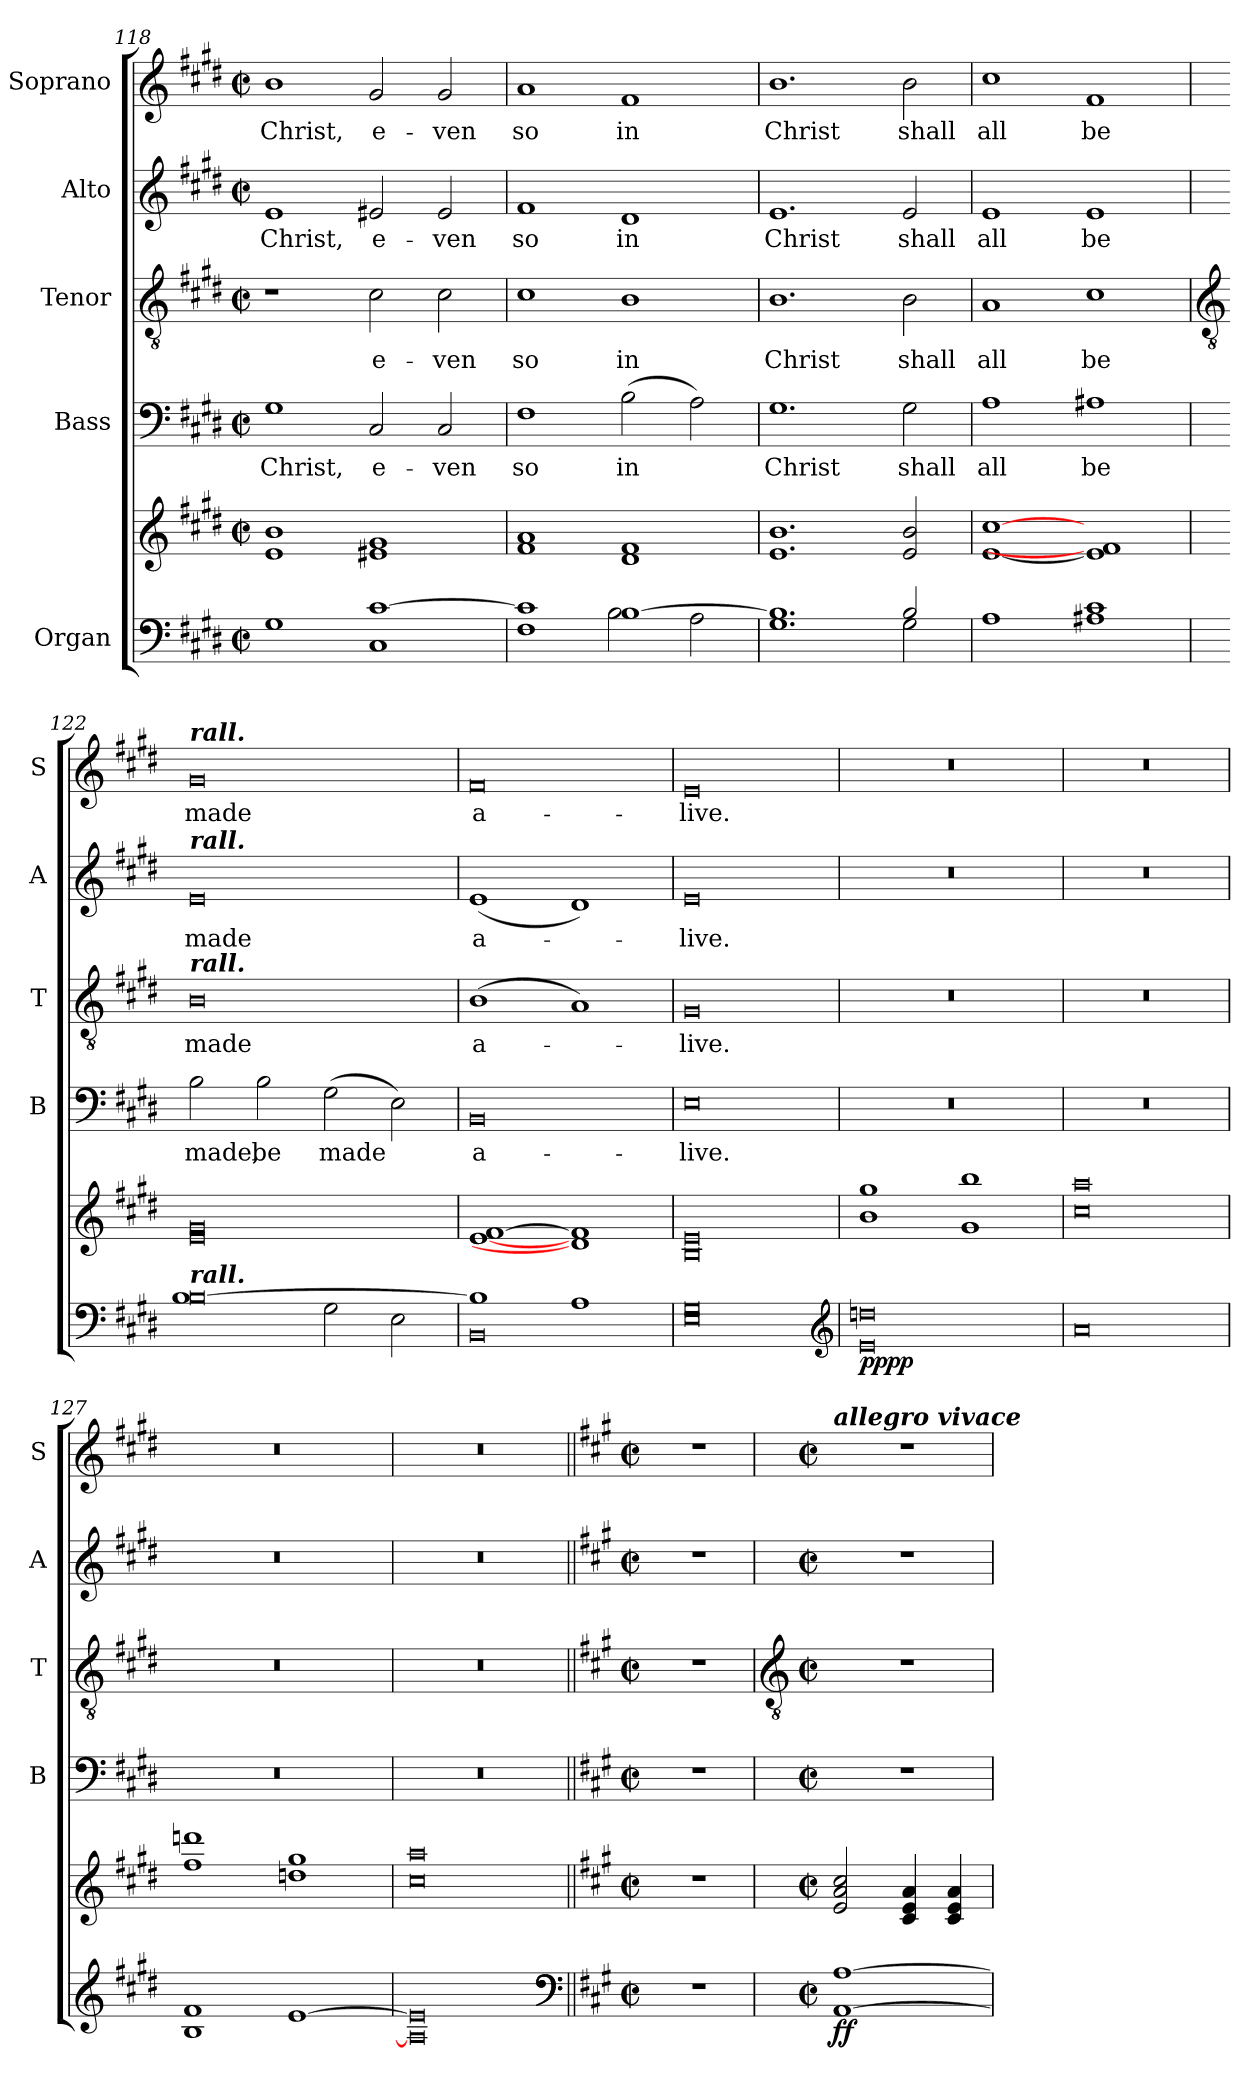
**kern	**kern	**dynam	**kern	**text	**kern	**text	**kern	**text	**kern	**text
*part5	*part5	*part5	*part4	*part4	*part3	*part3	*part2	*part2	*part1	*part1
*staff6	*staff5	*staff5/6	*staff4	*staff4	*staff3	*staff3	*staff2	*staff2	*staff1	*staff1
*I"Organ	*	*	*I"Bass	*	*I"Tenor	*	*I"Alto	*	*I"Soprano	*
*	*	*	*I'B	*	*I'T	*	*I'A	*	*I'S	*
*clefF4	*clefG2	*	*clefF4	*	*clefGv2	*	*clefG2	*	*clefG2	*
*k[f#c#g#d#]	*k[f#c#g#d#]	*	*k[f#c#g#d#]	*	*k[f#c#g#d#]	*	*k[f#c#g#d#]	*	*k[f#c#g#d#]	*
*E:	*E:	*	*E:	*	*E:	*	*E:	*	*E:	*
*M4/2	*M4/2	*	*M4/2	*	*M4/2	*	*M4/2	*	*M4/2	*
*met(c|)	*met(c|)	*	*met(c|)	*	*met(c|)	*	*met(c|)	*	*met(c|)	*
=118	=118	=118	=118	=118	=118	=118	=118	=118	=118	=118
*^	*	*	*	*	*	*	*	*	*	*
!	!	!	!	!	!LO:LY:b	!	!	!	!LO:LY:b	!	!LO:LY:b
1ryy	1G#	1e 1b	.	1G#	Christ,	1r	.	1e	Christ,	1b	Christ,
!	!	!	!	!	!LO:LY:b	!	!LO:LY:b	!	!LO:LY:b	!	!LO:LY:b
[1c#/	1C#	1e#X 1g#	.	2C#	e-	2c#	e-	2e#X	e-	2g#	e-
!	!	!	!	!	!LO:LY:b	!	!LO:LY:b	!	!LO:LY:b	!	!LO:LY:b
.	.	.	.	2C#	-ven	2c#	-ven	2e#	-ven	2g#	-ven
=119	=119	=119	=119	=119	=119	=119	=119	=119	=119	=119	=119
!	!	!	!	!	!LO:LY:b	!	!LO:LY:b	!	!LO:LY:b	!	!LO:LY:b
1c#/]	1F#	1f# 1a	.	1F#	so	1c#	so	1f#	so	1a	so
!	!	!	!	!	!LO:LY:b	!	!LO:LY:b	!	!LO:LY:b	!	!LO:LY:b
[1B/	2B	1d# 1f#	.	(>2B	in	1B	in	1d#	in	1f#	in
.	2A	.	.	2A)	.	.	.	.	.	.	.
=120	=120	=120	=120	=120	=120	=120	=120	=120	=120	=120	=120
!	!	!	!	!	!LO:LY:b	!	!LO:LY:b	!	!LO:LY:b	!	!LO:LY:b
1.B/]	1.G#	1.e 1.b	.	1.G#	Christ	1.B	Christ	1.e	Christ	1.b	Christ
!	!	!	!	!	!LO:LY:b	!	!LO:LY:b	!	!LO:LY:b	!	!LO:LY:b
2B/	2G#	2e 2b	.	2G#	shall	2B	shall	2e	shall	2b	shall
=121	=121	=121	=121	=121	=121	=121	=121	=121	=121	=121	=121
!	!	!	!	!	!LO:LY:b	!	!LO:LY:b	!	!LO:LY:b	!	!LO:LY:b
1ryy	1A	[1e [1cc#	.	1A	all	1A	all	1e	all	1cc#	all
!	!	!	!	!	!LO:LY:b	!	!LO:LY:b	!	!LO:LY:b	!	!LO:LY:b
1c#/	1A#X	1e] 1f#]	.	1A#X	be	1c#	be	1e	be	1f#	be
!!LO:LB:g=z
=122	=122	=122	=122	=122	=122	=122	=122	=122	=122	=122	=122
*	*	*	*	*	*	*clefGv2	*	*	*	*	*
!	!	!	!	!	!	!	!	!	!	!LO:TX:a:Bi:t=rall.	!
!	!	!	!	!	!	!	!	!LO:TX:a:Bi:t=rall.	!	!	!
!	!	!	!	!	!	!LO:TX:a:Bi:t=rall.	!	!	!	!	!
!LO:TX:a:Bi:t=rall.	!	!	!	!	!	!	!	!	!	!	!
!	!	!	!	!	!LO:LY:b	!	!LO:LY:b	!	!LO:LY:b	!	!LO:LY:b
[0B/	1B	0e 0g#	.	2B	made,	0B	made	0e	made	0g#	made
!	!	!	!	!	!LO:LY:b	!	!	!	!	!	!
.	.	.	.	2B	be	.	.	.	.	.	.
!	!	!	!	!	!LO:LY:b	!	!	!	!	!	!
.	2G#	.	.	(>2G#	made	.	.	.	.	.	.
.	2E	.	.	2E)	.	.	.	.	.	.	.
=123	=123	=123	=123	=123	=123	=123	=123	=123	=123	=123	=123
!	!	!	!	!	!LO:LY:b	!	!LO:LY:b	!	!LO:LY:b	!	!LO:LY:b
1B/]	0BB	[1e [1f#	.	0BB	a-	(<1B	a-	(<1e	a-	0f#	a-
1A/	.	1d#] 1f#]	.	.	.	1A)	.	1d#)	.	.	.
=124	=124	=124	=124	=124	=124	=124	=124	=124	=124	=124	=124
!	!	!	!	!	!LO:LY:b	!	!LO:LY:b	!	!LO:LY:b	!	!LO:LY:b
0ryy	0E 0G#	0B 0e	.	0E	-live.	0G#	live.	0e	live.	0e	-live.
*clefG2	*	*	*	*	*	*	*	*	*	*	*
=125	=125	=125	=125	=125	=125	=125	=125	=125	=125	=125	=125
!	!	!	!LO:DY:b=2	!	!	!	!	!	!	!	!
!	!	!	!LO:DY:n=1:b	!	!	!	!	!	!	!	!
0e/ 0ddn/	0ryy	1b 1gg#	pp pp	0r	.	0r	.	0r	.	0r	.
.	.	1g# 1bb	.	.	.	.	.	.	.	.	.
=126	=126	=126	=126	=126	=126	=126	=126	=126	=126	=126	=126
0a/	0ryy	0cc# 0aa	.	0r	.	0r	.	0r	.	0r	.
=127	=127	=127	=127	=127	=127	=127	=127	=127	=127	=127	=127
1B/ 1f#/	0ryy	1ff# 1dddn	.	0r	.	0r	.	0r	.	0r	.
[1e/	.	1ddn 1gg#	.	.	.	.	.	.	.	.	.
=128	=128	=128	=128	=128	=128	=128	=128	=128	=128	=128	=128
0A/] 0e/]	0ryy	0cc# 0aa	.	0r	.	0r	.	0r	.	0r	.
*v	*v	*	*	*	*	*	*	*	*	*	*
*clefF4	*	*	*	*	*	*	*	*	*	*
=129||	=129||	=129||	=129||	=129||	=129||	=129||	=129||	=129||	=129||	=129||
*k[f#c#g#]	*k[f#c#g#]	*	*k[f#c#g#]	*	*k[f#c#g#]	*	*k[f#c#g#]	*	*k[f#c#g#]	*
*A:	*A:	*	*A:	*	*A:	*	*A:	*	*A:	*
*M2/2	*M2/2	*	*M2/2	*	*M2/2	*	*M2/2	*	*M2/2	*
*met(c|)	*met(c|)	*	*met(c|)	*	*met(c|)	*	*met(c|)	*	*met(c|)	*
1r	1r	.	1r	.	1r	.	1r	.	1r	.
!!LO:LB:g=z
=130	=130	=130	=130	=130	=130	=130	=130	=130	=130	=130
*	*	*	*	*	*clefGv2	*	*	*	*	*
*M2/2	*M2/2	*	*M2/2	*	*M2/2	*	*M2/2	*	*M2/2	*
*met(c|)	*met(c|)	*	*met(c|)	*	*met(c|)	*	*met(c|)	*	*met(c|)	*
*	*MM224	*	*	*	*	*	*	*	*	*
*^	*	*	*	*	*	*	*	*	*	*
!	!	!	!	!	!	!	!	!	!	!LO:TX:a:Bi:t=allegro vivace	!
!	!	!	!LO:DY:b=2	!	!	!	!	!	!	!	!
!	!	!	!LO:DY:n=1:b	!	!	!	!	!	!	!	!
[1AA [1A	1ryy	2e 2a 2cc#	f f	1r	.	1r	.	1r	.	1r	.
.	.	4c# 4e 4a	.	.	.	.	.	.	.	.	.
.	.	4c# 4e 4a	.	.	.	.	.	.	.	.	.
*v	*v	*	*	*	*	*	*	*	*	*	*
=	=	=	=	=	=	=	=	=	=	=
*-	*-	*-	*-	*-	*-	*-	*-	*-	*-	*-
